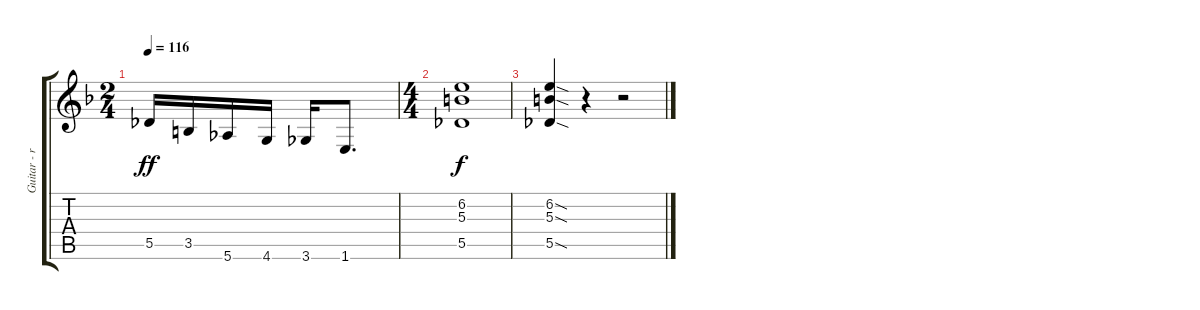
\track ("Guitar - rhythm - left" "Guitar - r") {instrument distortionguitar}
\staff {score tabs}
\tuning (Eb4 Bb3 Gb3 Db3 Ab2 Eb2) {hide}
\ts (2 4)
\tempo 116
\clef g2
\ks dminor
5.5.16{dy ff} 3.5.16 5.6.16 4.6.16 3.6.16 1.6.8{d} |
\ts (4 4)
\ks f
(6.2 5.3 5.5).1{dy f} |
(6.2{sod} 5.3{sod} 5.5{sod}).4{beam Up} r.4 r.2
